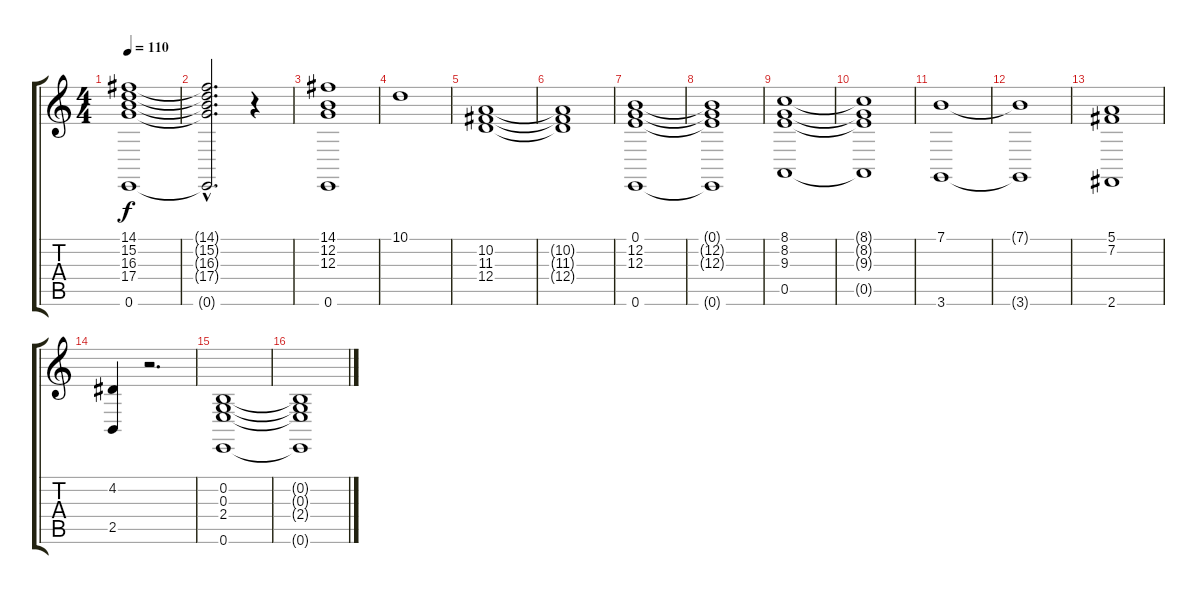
\track "" {instrument synthstrings1}
\staff {score tabs}
\tuning (E4 B3 G3 D3 A2 E2) {hide}
\ts (4 4)
\tempo 110
\clef g2
\ks c
(14.1 15.2 16.3 17.4 0.6).1{dy f} |
(14.1{hac t} 15.2{hac t} 16.3{hac t} 17.4{hac t} 0.6{hac t}).2{d} r.4 |
(14.1 12.2 12.3 0.6).1 |
10.1.1 |
(10.2 11.3 12.4).1 |
(10.2{t} 11.3{t} 12.4{t}).1 |
(0.1 12.2 12.3 0.6).1 |
(0.1{t} 12.2{t} 12.3{t} 0.6{t}).1 |
(8.1 8.2 9.3 0.5).1 |
(8.1{t} 8.2{t} 9.3{t} 0.5{t}).1 |
(7.1 3.6).1 |
(7.1{t} 3.6{t}).1 |
(5.1 7.2 2.6).1 |
(4.2 2.5).4 r.2{d} |
(0.2 0.3 2.4 0.6).1 |
(0.2{t} 0.3{t} 2.4{t} 0.6{t}).1
